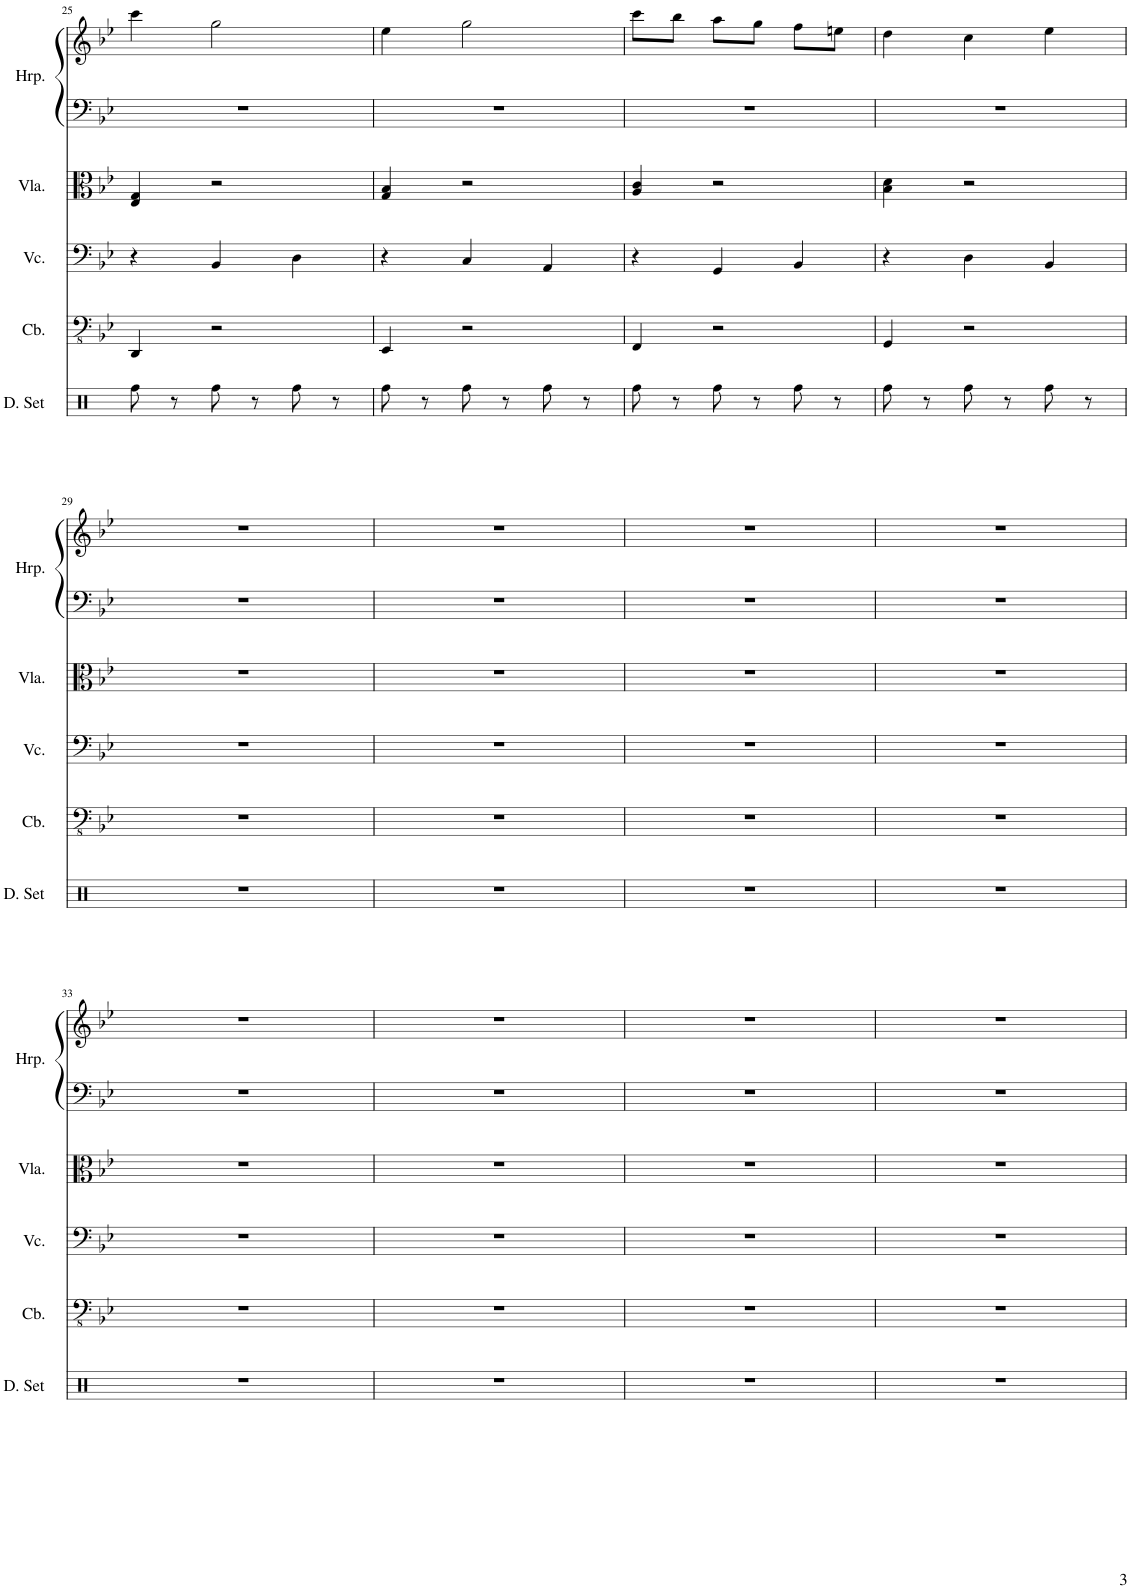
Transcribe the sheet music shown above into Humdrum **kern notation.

**kern	**kern	**kern	**kern	**kern	**kern
*part5	*part4	*part3	*part2	*part1	*part1
*staff6	*staff5	*staff4	*staff3	*staff2	*staff1
*I"ドラムセット	*I"コントラバス	*I"チェロ	*I"ヴィオラ	*I"ハープ	*
!!LO:PB:g=z
*clefX	*clefFv4	*clefF4	*clefC3	*clefF4	*clefG2
*	*ITrd7c12	*	*	*	*
*k[]	*k[b-e-]	*k[b-e-]	*k[b-e-]	*k[b-e-]	*k[b-e-]
*M3/4	*M3/4	*M3/4	*M3/4	*M3/4	*M3/4
=25	=25	=25	=25	=25	=25
8Rff\	4DDD/	4r	4E-/ 4G/	2.r	4ccc\
8r	.	.	.	.	.
8Rff\	2r	4BB-/	2r	.	2gg\
8r	.	.	.	.	.
8Rff\	.	4D\	.	.	.
8r	.	.	.	.	.
=26	=26	=26	=26	=26	=26
8Rff\	4EEE-/	4r	4G/ 4B-/	2.r	4ee-\
8r	.	.	.	.	.
8Rff\	2r	4C/	2r	.	2gg\
8r	.	.	.	.	.
8Rff\	.	4AA/	.	.	.
8r	.	.	.	.	.
=27	=27	=27	=27	=27	=27
8Rff\	4FFF/	4r	4A/ 4c/	2.r	8ccc\L
8r	.	.	.	.	8bb-\J
8Rff\	2r	4GG/	2r	.	8aa\L
8r	.	.	.	.	8gg\J
8Rff\	.	4BB-/	.	.	8ff\L
8r	.	.	.	.	8een\J
=28	=28	=28	=28	=28	=28
8Rff\	4GGG/	4r	4B-\ 4d\	2.r	4dd\
8r	.	.	.	.	.
8Rff\	2r	4D\	2r	.	4cc\
8r	.	.	.	.	.
8Rff\	.	4BB-/	.	.	4ee-\
8r	.	.	.	.	.
!!LO:LB:g=z
=29	=29	=29	=29	=29	=29
2.r	2.r	2.r	2.r	2.r	2.r
=30	=30	=30	=30	=30	=30
2.r	2.r	2.r	2.r	2.r	2.r
=31	=31	=31	=31	=31	=31
2.r	2.r	2.r	2.r	2.r	2.r
=32	=32	=32	=32	=32	=32
2.r	2.r	2.r	2.r	2.r	2.r
!!LO:LB:g=z
=33	=33	=33	=33	=33	=33
2.r	2.r	2.r	2.r	2.r	2.r
=34	=34	=34	=34	=34	=34
2.r	2.r	2.r	2.r	2.r	2.r
=35	=35	=35	=35	=35	=35
2.r	2.r	2.r	2.r	2.r	2.r
=36	=36	=36	=36	=36	=36
2.r	2.r	2.r	2.r	2.r	2.r
=	=	=	=	=	=
*-	*-	*-	*-	*-	*-
